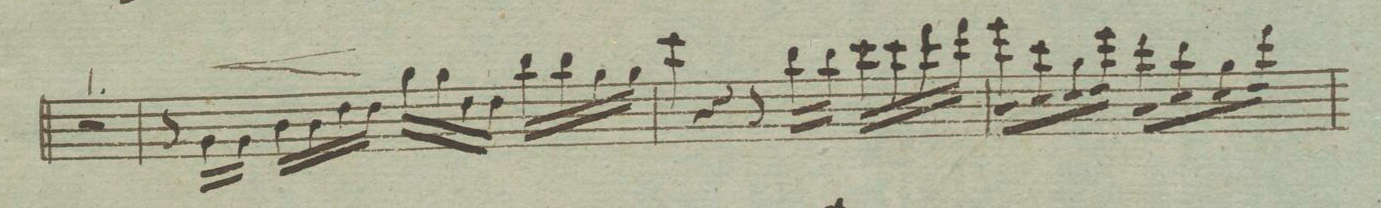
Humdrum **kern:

**kern	**dynam
*I"Violino. 1mo	*
*clefG2	*
*k[]	*
*met(c|)	*
*M2/2	*
1r	.
=36	=36
8r	.
*Xtremolo	*
16gLL\	<
16g/JJ	.
16b\LL	.
16b\	.
16dd\	.
16dd\JJ	[
16gg\LL	.
16gg\	.
16dd\	.
16dd\JJ	.
16bb\LL	.
16bb\	.
16gg\	.
16gg\JJ	.
=37	=37
4ccc\	.
4r	.
8r	.
16bb\LL	.
16bb\JJ	.
16ccc\LL	.
16ccc\	.
16ddd\	.
16ddd\JJ	.
=38	=38
*tremolo	*
16eee\LL	.
16eee\	.
16ccc\	.
16ccc\	.
16gg\	.
16gg\	.
16eee\	.
16eee\JJ	.
16ddd\LL	.
16ddd\	.
16bb\	.
16bb\	.
16gg\	.
16gg\	.
16ddd\	.
16ddd\JJ	.
=39	=39
*-	*-
